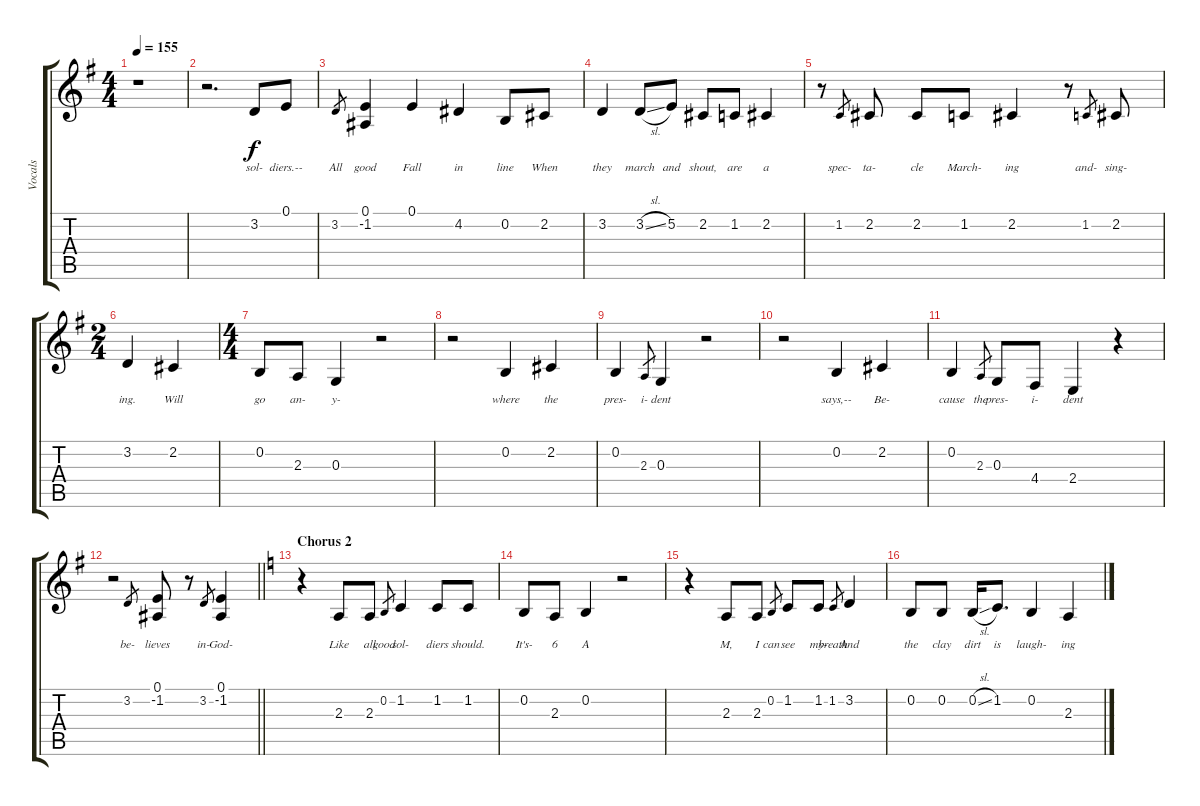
\track ("Vocals" "Vocals") {instrument bassoon}
\staff {score tabs}
\tuning (E4 B3 G3 D3 A2 E2) {hide}
\ts (4 4)
\tempo 155
\clef g2
\ks eminor
r.1{dy f} |
r.2{d} 3.2.8{lyrics (0 "sol-") lyrics (1 "") lyrics (2 "") lyrics (3 "") lyrics (4 "")} 0.1.8{lyrics (0 "diers.--") lyrics (1 "") lyrics (2 "") lyrics (3 "") lyrics (4 "")} |
3.2.8{lyrics (0 "All") lyrics (1 "") lyrics (2 "") lyrics (3 "") lyrics (4 "") gr} (0.1 -1.2).4{lyrics (0 "good") lyrics (1 "") lyrics (2 "") lyrics (3 "") lyrics (4 "")} 0.1.4{lyrics (0 "Fall") lyrics (1 "") lyrics (2 "") lyrics (3 "") lyrics (4 "")} 4.2.4{lyrics (0 "in") lyrics (1 "") lyrics (2 "") lyrics (3 "") lyrics (4 "")} 0.2.8{lyrics (0 "line") lyrics (1 "") lyrics (2 "") lyrics (3 "") lyrics (4 "")} 2.2.8{lyrics (0 "When") lyrics (1 "") lyrics (2 "") lyrics (3 "") lyrics (4 "")} |
3.2.4{lyrics (0 "they") lyrics (1 "") lyrics (2 "") lyrics (3 "") lyrics (4 "")} 3.2{sl}.8{lyrics (0 "march") lyrics (1 "") lyrics (2 "") lyrics (3 "") lyrics (4 "")} 5.2.8{lyrics (0 "and") lyrics (1 "") lyrics (2 "") lyrics (3 "") lyrics (4 "")} 2.2.8{lyrics (0 "shout,") lyrics (1 "") lyrics (2 "") lyrics (3 "") lyrics (4 "")} 1.2.8{lyrics (0 "are") lyrics (1 "") lyrics (2 "") lyrics (3 "") lyrics (4 "")} 2.2.4{lyrics (0 "a") lyrics (1 "") lyrics (2 "") lyrics (3 "") lyrics (4 "")} |
r.8 1.2.8{lyrics (0 "spec-") lyrics (1 "") lyrics (2 "") lyrics (3 "") lyrics (4 "") gr} 2.2.8{lyrics (0 "ta-") lyrics (1 "") lyrics (2 "") lyrics (3 "") lyrics (4 "")} 2.2.8{lyrics (0 "cle") lyrics (1 "") lyrics (2 "") lyrics (3 "") lyrics (4 "")} 1.2.8{lyrics (0 "March-") lyrics (1 "") lyrics (2 "") lyrics (3 "") lyrics (4 "")} 2.2.4{lyrics (0 "ing") lyrics (1 "") lyrics (2 "") lyrics (3 "") lyrics (4 "")} r.8 1.2.8{lyrics (0 "and-") lyrics (1 "") lyrics (2 "") lyrics (3 "") lyrics (4 "") gr} 2.2.8{lyrics (0 "sing-") lyrics (1 "") lyrics (2 "") lyrics (3 "") lyrics (4 "")} |
\ts (2 4)
3.2.4{lyrics (0 "ing.") lyrics (1 "") lyrics (2 "") lyrics (3 "") lyrics (4 "")} 2.2.4{lyrics (0 "Will") lyrics (1 "") lyrics (2 "") lyrics (3 "") lyrics (4 "")} |
\ts (4 4)
0.2.8{lyrics (0 "go") lyrics (1 "") lyrics (2 "") lyrics (3 "") lyrics (4 "")} 2.3.8{lyrics (0 "an-") lyrics (1 "") lyrics (2 "") lyrics (3 "") lyrics (4 "")} 0.3.4{lyrics (0 "y-") lyrics (1 "") lyrics (2 "") lyrics (3 "") lyrics (4 "")} r.2 |
r.2 0.2.4{lyrics (0 "where") lyrics (1 "") lyrics (2 "") lyrics (3 "") lyrics (4 "")} 2.2.4{lyrics (0 "the") lyrics (1 "") lyrics (2 "") lyrics (3 "") lyrics (4 "")} |
0.2.4{lyrics (0 "pres-") lyrics (1 "") lyrics (2 "") lyrics (3 "") lyrics (4 "")} 2.3.8{lyrics (0 "i-") lyrics (1 "") lyrics (2 "") lyrics (3 "") lyrics (4 "") gr} 0.3.4{lyrics (0 "dent") lyrics (1 "") lyrics (2 "") lyrics (3 "") lyrics (4 "")} r.2 |
r.2 0.2.4{lyrics (0 "says,--") lyrics (1 "") lyrics (2 "") lyrics (3 "") lyrics (4 "")} 2.2.4{lyrics (0 "Be-") lyrics (1 "") lyrics (2 "") lyrics (3 "") lyrics (4 "")} |
0.2.4{lyrics (0 "cause") lyrics (1 "") lyrics (2 "") lyrics (3 "") lyrics (4 "")} 2.3.8{lyrics (0 "the") lyrics (1 "") lyrics (2 "") lyrics (3 "") lyrics (4 "") gr} 0.3.8{lyrics (0 "pres-") lyrics (1 "") lyrics (2 "") lyrics (3 "") lyrics (4 "")} 4.4.8{lyrics (0 "i-") lyrics (1 "") lyrics (2 "") lyrics (3 "") lyrics (4 "")} 2.4.4{lyrics (0 "dent") lyrics (1 "") lyrics (2 "") lyrics (3 "") lyrics (4 "")} r.4 |
\barLineRight lightlight
r.2 3.2.8{lyrics (0 "be-") lyrics (1 "") lyrics (2 "") lyrics (3 "") lyrics (4 "") gr} (0.1 -1.2).8{lyrics (0 "lieves") lyrics (1 "") lyrics (2 "") lyrics (3 "") lyrics (4 "")} r.8 3.2.8{lyrics (0 "in-") lyrics (1 "") lyrics (2 "") lyrics (3 "") lyrics (4 "") gr} (0.1 -1.2).4{lyrics (0 "God-") lyrics (1 "") lyrics (2 "") lyrics (3 "") lyrics (4 "")} |
\section ("" "Chorus 2")
\ks aminor
r.4 2.3.8{lyrics (0 "Like") lyrics (1 "") lyrics (2 "") lyrics (3 "") lyrics (4 "")} 2.3.8{lyrics (0 "all") lyrics (1 "") lyrics (2 "") lyrics (3 "") lyrics (4 "")} 0.2.8{lyrics (0 "good") lyrics (1 "") lyrics (2 "") lyrics (3 "") lyrics (4 "") gr} 1.2.4{lyrics (0 "sol-") lyrics (1 "") lyrics (2 "") lyrics (3 "") lyrics (4 "")} 1.2.8{lyrics (0 "diers") lyrics (1 "") lyrics (2 "") lyrics (3 "") lyrics (4 "")} 1.2.8{lyrics (0 "should.") lyrics (1 "") lyrics (2 "") lyrics (3 "") lyrics (4 "")} |
0.2.8{lyrics (0 "It's-") lyrics (1 "") lyrics (2 "") lyrics (3 "") lyrics (4 "")} 2.3.8{lyrics (0 "6") lyrics (1 "") lyrics (2 "") lyrics (3 "") lyrics (4 "")} 0.2.4{lyrics (0 "A") lyrics (1 "") lyrics (2 "") lyrics (3 "") lyrics (4 "")} r.2 |
r.4 2.3.8{lyrics (0 "M,") lyrics (1 "") lyrics (2 "") lyrics (3 "") lyrics (4 "")} 2.3.8{lyrics (0 "I") lyrics (1 "") lyrics (2 "") lyrics (3 "") lyrics (4 "")} 0.2.8{lyrics (0 "can") lyrics (1 "") lyrics (2 "") lyrics (3 "") lyrics (4 "") gr} 1.2.8{lyrics (0 "see") lyrics (1 "") lyrics (2 "") lyrics (3 "") lyrics (4 "")} 1.2.8{lyrics (0 "my-") lyrics (1 "") lyrics (2 "") lyrics (3 "") lyrics (4 "")} 1.2.8{lyrics (0 "breath") lyrics (1 "") lyrics (2 "") lyrics (3 "") lyrics (4 "") gr} 3.2.4{lyrics (0 "And") lyrics (1 "") lyrics (2 "") lyrics (3 "") lyrics (4 "")} |
0.2.8{lyrics (0 "the") lyrics (1 "") lyrics (2 "") lyrics (3 "") lyrics (4 "")} 0.2.8{lyrics (0 "clay") lyrics (1 "") lyrics (2 "") lyrics (3 "") lyrics (4 "")} 0.2{sl}.16{lyrics (0 "dirt") lyrics (1 "") lyrics (2 "") lyrics (3 "") lyrics (4 "")} 1.2.8{d lyrics (0 "is") lyrics (1 "") lyrics (2 "") lyrics (3 "") lyrics (4 "")} 0.2.4{lyrics (0 "laugh-") lyrics (1 "") lyrics (2 "") lyrics (3 "") lyrics (4 "")} 2.3.4{lyrics (0 "ing") lyrics (1 "") lyrics (2 "") lyrics (3 "") lyrics (4 "")}
